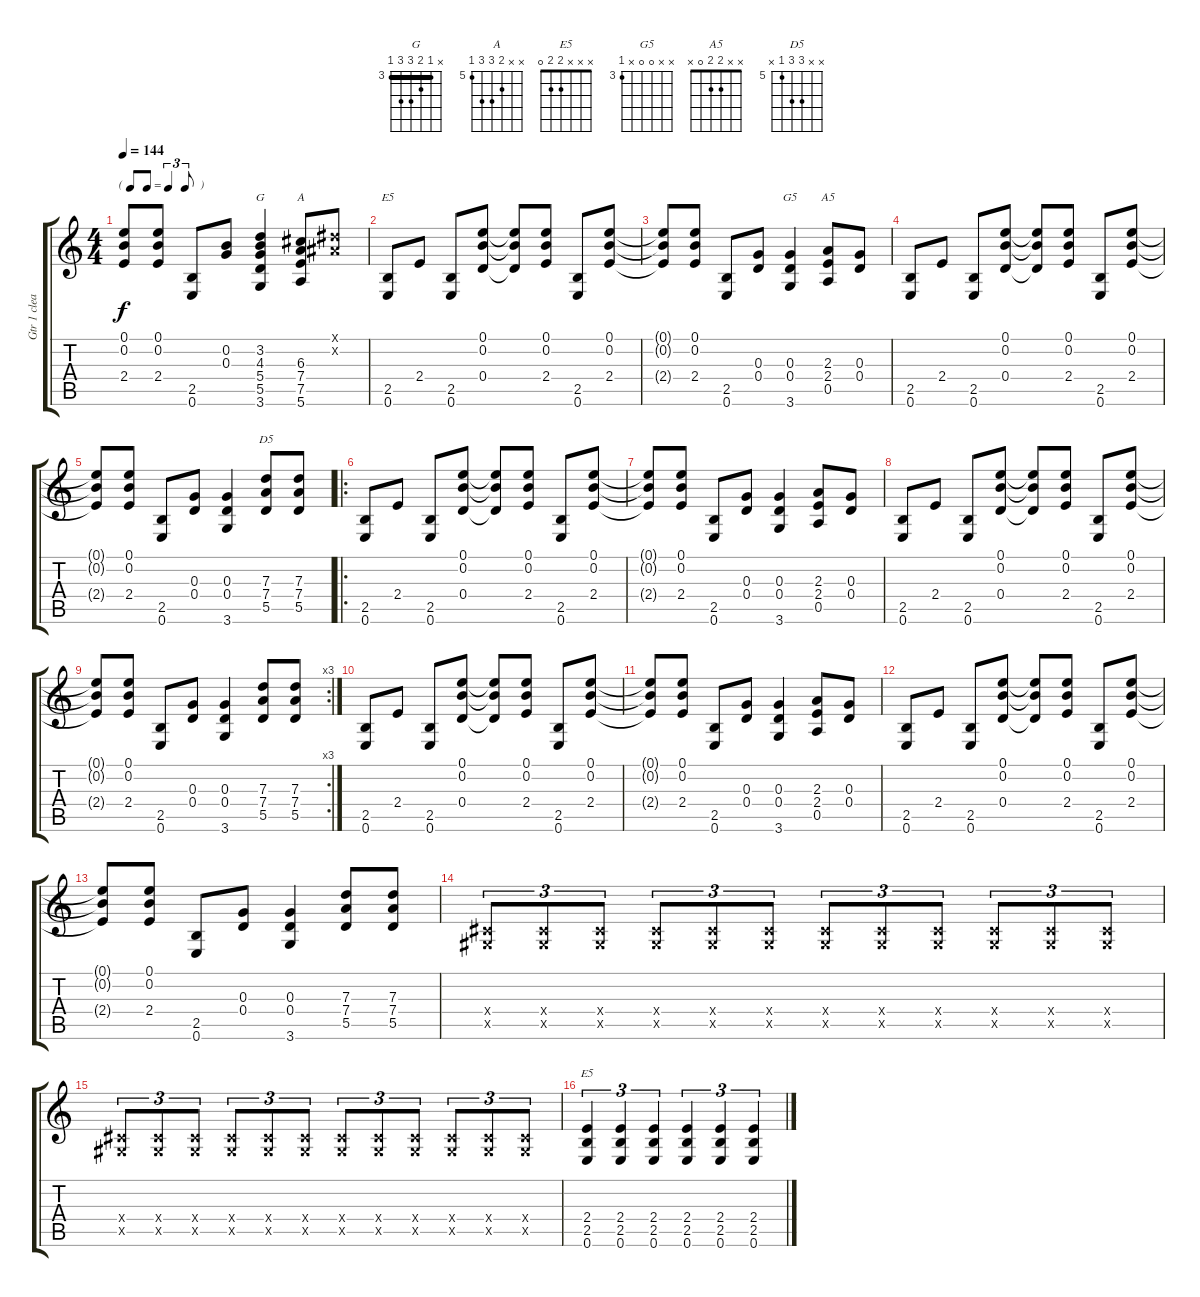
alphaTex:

\track ("Gtr 1 clean" "Gtr 1 clea") {instrument electricguitarclean}
\staff {score tabs}
\tuning (E4 B3 G3 D3 A2 E2) {hide}
\chord ("G" x 3 4 5 5 3) {firstfret 3 barre 3}
\chord ("A" x x 6 7 7 5) {firstfret 5}
\chord ("E5" x x x x 2 0)
\chord ("G5" x x 0 0 x 3) {firstfret 3}
\chord ("A5" x x 2 2 0 x)
\chord ("D5" x x 7 7 5 x) {firstfret 5}
\chord ("E5" x x x 2 2 0)
\ts (4 4)
\tf triplet8th
\tempo 144
\clef g2
\ks c
(0.1{t} 0.2{t} 2.4{t}).8{dy f} (0.1 0.2 2.4).8 (2.5 0.6).8 (0.2 0.3).8 (3.2 4.3 5.4 5.5 3.6).4{ch "G"} (6.3 7.4 7.5 5.6).8{ch "A"} (-1.1{x} -1.2{x}).8 |
(2.5 0.6).8{ch "E5"} 2.4.8 (2.5 0.6).8 (0.1 0.2 0.4).8 (0.1{t} 0.2{t} 0.4{t}).8 (0.1 0.2 2.4).8 (2.5 0.6).8 (0.1 0.2 2.4).8 |
(0.1{t} 0.2{t} 2.4{t}).8 (0.1 0.2 2.4).8 (2.5 0.6).8 (0.3 0.4).8 (0.3 0.4 3.6).4{ch "G5"} (2.3 2.4 0.5).8{ch "A5"} (0.3 0.4).8 |
(2.5 0.6).8 2.4.8 (2.5 0.6).8 (0.1 0.2 0.4).8 (0.1{t} 0.2{t} 0.4{t}).8 (0.1 0.2 2.4).8 (2.5 0.6).8 (0.1 0.2 2.4).8 |
(0.1{t} 0.2{t} 2.4{t}).8 (0.1 0.2 2.4).8 (2.5 0.6).8 (0.3 0.4).8 (0.3 0.4 3.6).4 (7.3 7.4 5.5).8{ch "D5"} (7.3 7.4 5.5).8 |
\ro
(2.5 0.6).8 2.4.8 (2.5 0.6).8 (0.1 0.2 0.4).8 (0.1{t} 0.2{t} 0.4{t}).8 (0.1 0.2 2.4).8 (2.5 0.6).8 (0.1 0.2 2.4).8 |
(0.1{t} 0.2{t} 2.4{t}).8 (0.1 0.2 2.4).8 (2.5 0.6).8 (0.3 0.4).8 (0.3 0.4 3.6).4 (2.3 2.4 0.5).8 (0.3 0.4).8 |
(2.5 0.6).8 2.4.8 (2.5 0.6).8 (0.1 0.2 0.4).8 (0.1{t} 0.2{t} 0.4{t}).8 (0.1 0.2 2.4).8 (2.5 0.6).8 (0.1 0.2 2.4).8 |
\rc 3
(0.1{t} 0.2{t} 2.4{t}).8 (0.1 0.2 2.4).8 (2.5 0.6).8 (0.3 0.4).8 (0.3 0.4 3.6).4 (7.3 7.4 5.5).8 (7.3 7.4 5.5).8 |
(2.5 0.6).8 2.4.8 (2.5 0.6).8 (0.1 0.2 0.4).8 (0.1{t} 0.2{t} 0.4{t}).8 (0.1 0.2 2.4).8 (2.5 0.6).8 (0.1 0.2 2.4).8 |
(0.1{t} 0.2{t} 2.4{t}).8 (0.1 0.2 2.4).8 (2.5 0.6).8 (0.3 0.4).8 (0.3 0.4 3.6).4 (2.3 2.4 0.5).8 (0.3 0.4).8 |
(2.5 0.6).8 2.4.8 (2.5 0.6).8 (0.1 0.2 0.4).8 (0.1{t} 0.2{t} 0.4{t}).8 (0.1 0.2 2.4).8 (2.5 0.6).8 (0.1 0.2 2.4).8 |
(0.1{t} 0.2{t} 2.4{t}).8 (0.1 0.2 2.4).8 (2.5 0.6).8 (0.3 0.4).8 (0.3 0.4 3.6).4 (7.3 7.4 5.5).8 (7.3 7.4 5.5).8 |
(-1.4{x} -1.5{x}).8{tu (3 2)} (-1.4{x} -1.5{x}).8{tu (3 2)} (-1.4{x} -1.5{x}).8{tu (3 2)} (-1.4{x} -1.5{x}).8{tu (3 2)} (-1.4{x} -1.5{x}).8{tu (3 2)} (-1.4{x} -1.5{x}).8{tu (3 2)} (-1.4{x} -1.5{x}).8{tu (3 2)} (-1.4{x} -1.5{x}).8{tu (3 2)} (-1.4{x} -1.5{x}).8{tu (3 2)} (-1.4{x} -1.5{x}).8{tu (3 2)} (-1.4{x} -1.5{x}).8{tu (3 2)} (-1.4{x} -1.5{x}).8{tu (3 2)} |
(-1.4{x} -1.5{x}).8{tu (3 2)} (-1.4{x} -1.5{x}).8{tu (3 2)} (-1.4{x} -1.5{x}).8{tu (3 2)} (-1.4{x} -1.5{x}).8{tu (3 2)} (-1.4{x} -1.5{x}).8{tu (3 2)} (-1.4{x} -1.5{x}).8{tu (3 2)} (-1.4{x} -1.5{x}).8{tu (3 2)} (-1.4{x} -1.5{x}).8{tu (3 2)} (-1.4{x} -1.5{x}).8{tu (3 2)} (-1.4{x} -1.5{x}).8{tu (3 2)} (-1.4{x} -1.5{x}).8{tu (3 2)} (-1.4{x} -1.5{x}).8{tu (3 2)} |
(2.4 2.5 0.6).4{tu (3 2) ch "E5"} (2.4 2.5 0.6).4{tu (3 2)} (2.4 2.5 0.6).4{tu (3 2)} (2.4 2.5 0.6).4{tu (3 2)} (2.4 2.5 0.6).4{tu (3 2)} (2.4 2.5 0.6).4{tu (3 2)}
